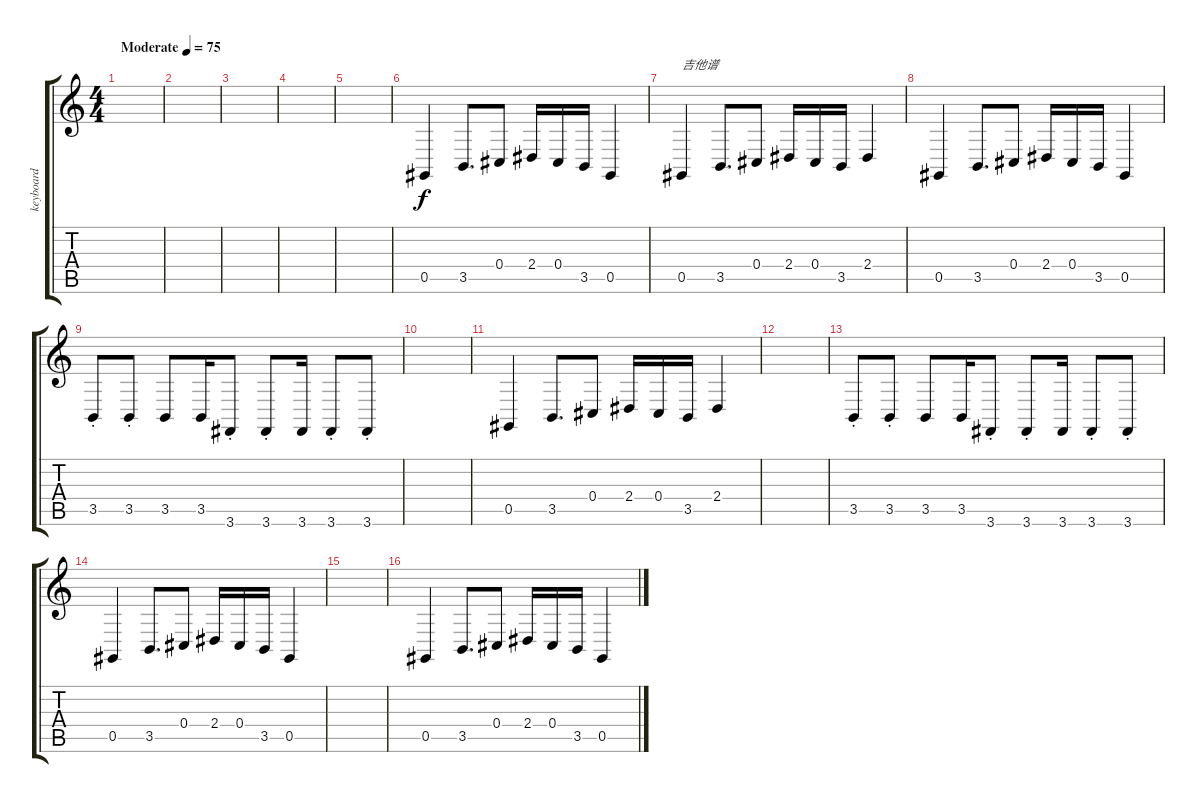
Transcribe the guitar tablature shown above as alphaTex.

\track ("keyboard" "keyboard") {instrument lead8bassandlead}
\staff {score tabs}
\tuning (Eb4 Bb3 Gb3 Db3 Ab2 Eb2) {hide}
\ts (4 4)
\tempo (75 "Moderate")
\clef g2
\ks c
|
|
|
|
|
0.5.4 3.5.8{d} 0.4.8 2.4.16 0.4.16 3.5.16 0.5.4 |
0.5.4{txt "吉他谱"} 3.5.8{d} 0.4.8 2.4.16 0.4.16 3.5.16 2.4.4 |
0.5.4 3.5.8{d} 0.4.8 2.4.16 0.4.16 3.5.16 0.5.4 |
3.5{st}.8 3.5{st}.8 3.5.8 3.5.16 3.6{st}.8 3.6{st}.8 3.6.16 3.6{st}.8 3.6{st}.8 |
|
0.5.4 3.5.8{d} 0.4.8 2.4.16 0.4.16 3.5.16 2.4.4 |
|
3.5{st}.8 3.5{st}.8 3.5.8 3.5.16 3.6{st}.8 3.6{st}.8 3.6.16 3.6{st}.8 3.6{st}.8 |
0.5.4 3.5.8{d} 0.4.8 2.4.16 0.4.16 3.5.16 0.5.4 |
|
0.5.4 3.5.8{d} 0.4.8 2.4.16 0.4.16 3.5.16 0.5.4
